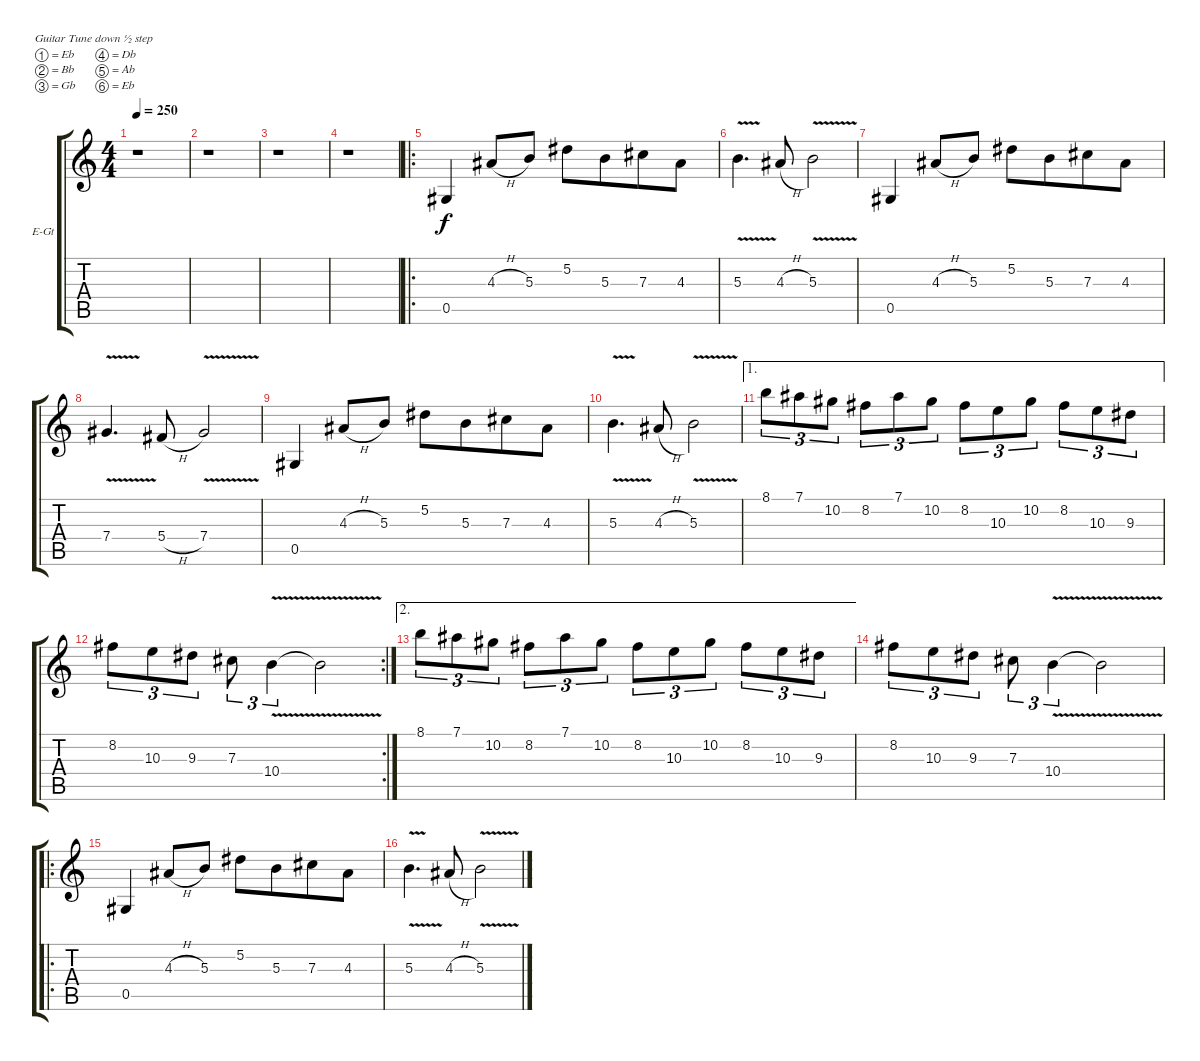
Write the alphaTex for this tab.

\bracketExtendMode groupsimilarinstruments
\firstSystemTrackNameOrientation horizontal
\otherSystemsTrackNameOrientation horizontal
\track ("Gitár 2 (Yngwie Malmsteen)" "E-Gt") {instrument distortionguitar}
\staff {score tabs}
\tuning (Eb4 Bb3 Gb3 Db3 Ab2 Eb2)
\ts (4 4)
\beaming (8 2 2 2 2)
\tempo 250
\clef g2
\ks c
r.1{dy f instrument distortionguitar} |
r.1 |
r.1 |
r.1 |
\ro
0.5.4 4.3{h}.8 5.3.8 5.2.8 5.3.8{beam merge} 7.3.8 4.3.8 |
5.3{v}.4{d} 4.3{h}.8 5.3{v}.2 |
0.5.4 4.3{h}.8 5.3.8 5.2.8 5.3.8{beam merge} 7.3.8 4.3.8 |
7.4{v}.4{d} 5.4{h}.8 7.4{v}.2 |
0.5.4 4.3{h}.8 5.3.8 5.2.8 5.3.8{beam merge} 7.3.8 4.3.8 |
5.3{v}.4{d} 4.3{h}.8 5.3{v}.2 |
\ae 1
8.1.8{tu (3 2)} 7.1.8{tu (3 2)} 10.2.8{tu (3 2)} 8.2.8{tu (3 2)} 7.1.8{tu (3 2)} 10.2.8{tu (3 2)} 8.2.8{tu (3 2)} 10.3.8{tu (3 2)} 10.2.8{tu (3 2)} 8.2.8{tu (3 2)} 10.3.8{tu (3 2)} 9.3.8{tu (3 2)} |
\rc 2
8.2.8{tu (3 2)} 10.3.8{tu (3 2)} 9.3.8{tu (3 2)} 7.3.8{tu (3 2)} 10.4{v}.4{tu (3 2)} 10.4{v t}.2 |
\ae 2
8.1.8{tu (3 2)} 7.1.8{tu (3 2)} 10.2.8{tu (3 2)} 8.2.8{tu (3 2)} 7.1.8{tu (3 2)} 10.2.8{tu (3 2)} 8.2.8{tu (3 2)} 10.3.8{tu (3 2)} 10.2.8{tu (3 2)} 8.2.8{tu (3 2)} 10.3.8{tu (3 2)} 9.3.8{tu (3 2)} |
8.2.8{tu (3 2)} 10.3.8{tu (3 2)} 9.3.8{tu (3 2)} 7.3.8{tu (3 2)} 10.4{v}.4{tu (3 2)} 10.4{v t}.2 |
\ro
0.5.4 4.3{h}.8 5.3.8 5.2.8 5.3.8{beam merge} 7.3.8 4.3.8 |
5.3{v}.4{d} 4.3{h}.8 5.3{v}.2
